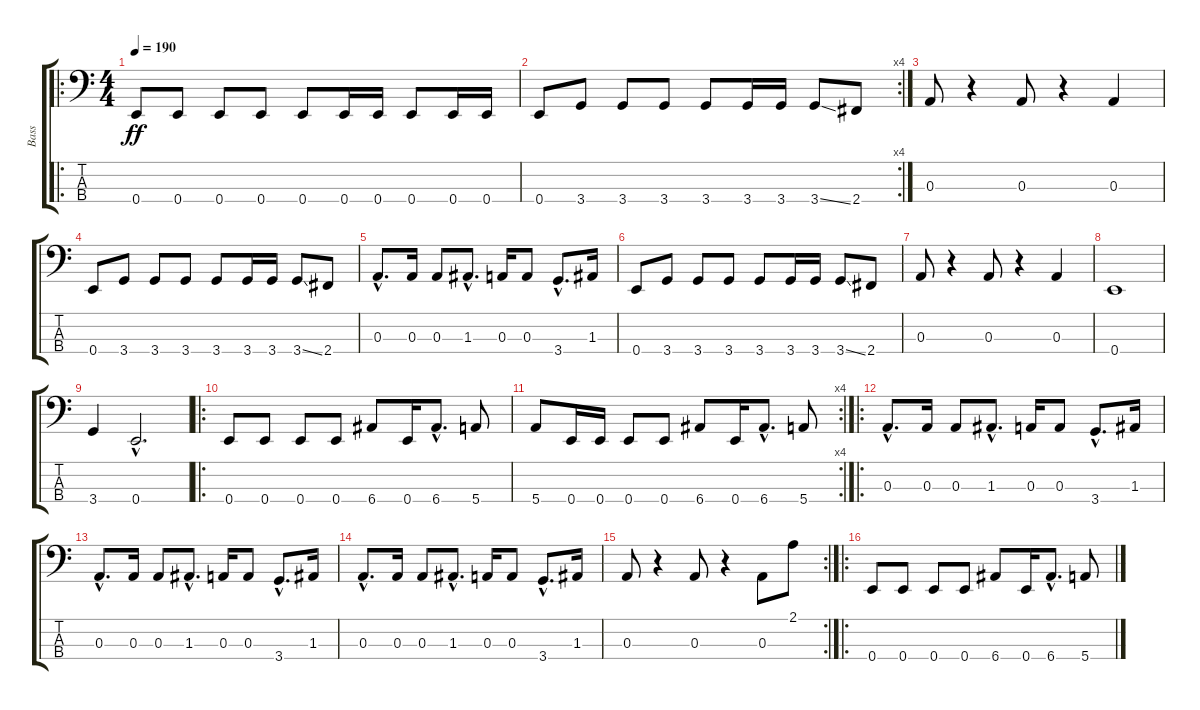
\track ("Bass" "Bass") {instrument electricbassfinger}
\staff {score tabs}
\tuning (G2 D2 A1 E1) {hide}
\ro
\ts (4 4)
\tempo 190
\clef f4
\ks c
0.4.8{dy ff} 0.4.8 0.4.8 0.4.8 0.4.8 0.4.16 0.4.16 0.4.8 0.4.16 0.4.16 |
\rc 4
0.4.8 3.4.8 3.4.8 3.4.8 3.4.8 3.4.16 3.4.16 3.4{ss}.8 2.4.8 |
0.3.8 r.4 0.3.8 r.4 0.3.4 |
0.4.8 3.4.8 3.4.8 3.4.8 3.4.8 3.4.16 3.4.16 3.4{ss}.8 2.4.8 |
0.3{hac}.8{d} 0.3.16 0.3.8 1.3{hac}.8{d} 0.3.16 0.3.8 3.4{hac}.8{d} 1.3.16 |
0.4.8 3.4.8 3.4.8 3.4.8 3.4.8 3.4.16 3.4.16 3.4{ss}.8 2.4.8 |
0.3.8 r.4 0.3.8 r.4 0.3.4 |
0.4.1 |
3.4.4 0.4{hac}.2{d} |
\ro
0.4.8 0.4.8 0.4.8 0.4.8 6.4.8 0.4.16 6.4{hac}.8{d} 5.4.8 |
\rc 4
5.4.8 0.4.16 0.4.16 0.4.8 0.4.8 6.4.8 0.4.16 6.4{hac}.8{d} 5.4.8 |
\ro
0.3{hac}.8{d} 0.3.16 0.3.8 1.3{hac}.8{d} 0.3.16 0.3.8 3.4{hac}.8{d} 1.3.16 |
0.3{hac}.8{d} 0.3.16 0.3.8 1.3{hac}.8{d} 0.3.16 0.3.8 3.4{hac}.8{d} 1.3.16 |
0.3{hac}.8{d} 0.3.16 0.3.8 1.3{hac}.8{d} 0.3.16 0.3.8 3.4{hac}.8{d} 1.3.16 |
\rc 2
0.3.8 r.4 0.3.8 r.4 0.3.8 2.1.8 |
\ro
0.4.8 0.4.8 0.4.8 0.4.8 6.4.8 0.4.16 6.4{hac}.8{d} 5.4.8
